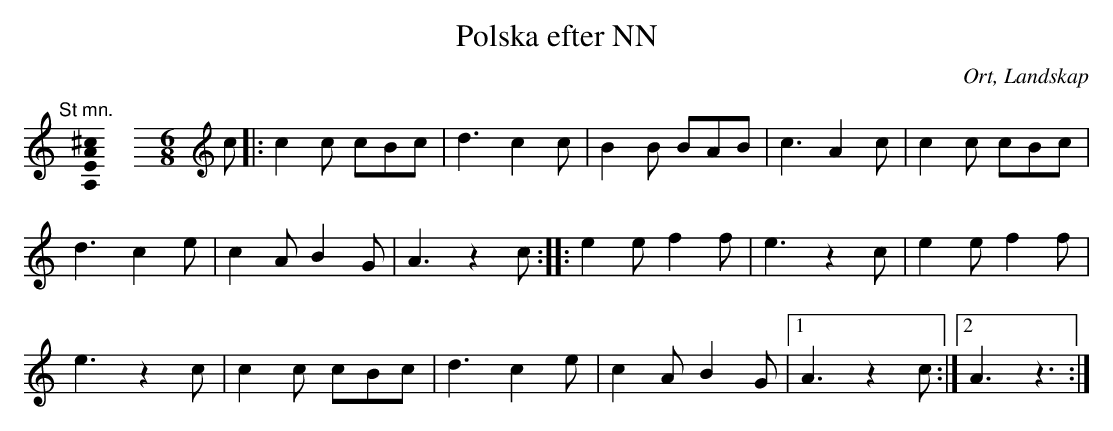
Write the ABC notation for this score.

X:1
T:Polska efter NN
O:Ort, Landskap
U:o=+open+
M:none
K:C
"@-20,30 St mn."[A,EA^c]0 \
[M:6/8]\
[K:C clef=treble]\
c |: c2 c cBc | d3 c2 c | B2 B BAB | c3 A2 c | c2 c cBc |
d3 c2 e | c2 A B2 G | A3 z2 c :: e2 e f2 f | e3 z2 c | e2 e f2 f |
e3 z2 c | c2 c cBc | d3 c2 e | c2 A B2 G |1 A3 z2 c :|2 A3 z3 :|
